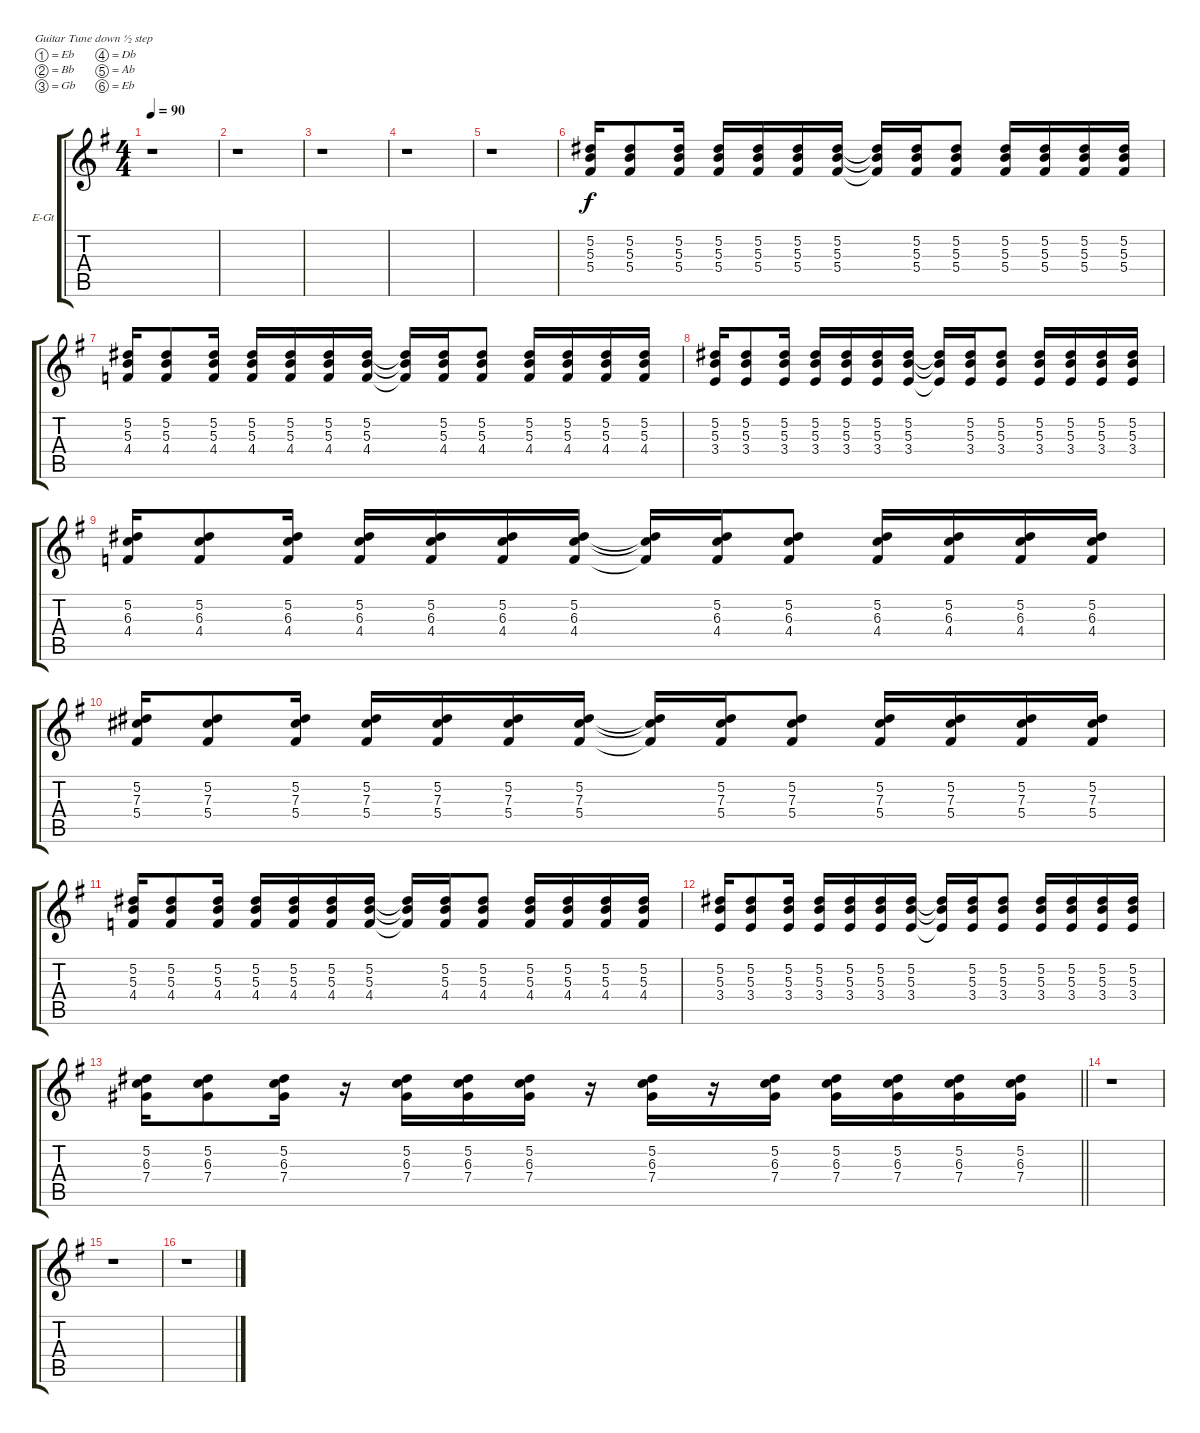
\bracketExtendMode groupsimilarinstruments
\firstSystemTrackNameOrientation horizontal
\otherSystemsTrackNameOrientation horizontal
\track ("d1" "E-Gt") {instrument distortionguitar}
\staff {score tabs}
\tuning (Eb4 Bb3 Gb3 Db3 Ab2 Eb2)
\ts (4 4)
\tempo 90
\clef g2
\ks g
r.1{dy f} |
r.1 |
r.1 |
r.1 |
r.1 |
(5.2 5.3 5.4).16 (5.2 5.3 5.4).8 (5.2 5.3 5.4).16 (5.2 5.3 5.4).16 (5.2 5.3 5.4).16 (5.2 5.3 5.4).16 (5.2 5.3 5.4).16 (5.2{t} 5.3{t} 5.4{t}).16 (5.2 5.3 5.4).16 (5.2 5.3 5.4).8 (5.2 5.3 5.4).16 (5.2 5.3 5.4).16 (5.2 5.3 5.4).16 (5.2 5.3 5.4).16 |
(5.2 5.3 4.4).16 (5.2 5.3 4.4).8 (5.2 5.3 4.4).16 (5.2 5.3 4.4).16 (5.2 5.3 4.4).16 (5.2 5.3 4.4).16 (5.2 5.3 4.4).16 (5.2{t} 5.3{t} 4.4{t}).16 (5.2 5.3 4.4).16 (5.2 5.3 4.4).8 (5.2 5.3 4.4).16 (5.2 5.3 4.4).16 (5.2 5.3 4.4).16 (5.2 5.3 4.4).16 |
(5.2 5.3 3.4).16 (5.2 5.3 3.4).8 (5.2 5.3 3.4).16 (5.2 5.3 3.4).16 (5.2 5.3 3.4).16 (5.2 5.3 3.4).16 (5.2 5.3 3.4).16 (5.2{t} 5.3{t} 3.4{t}).16 (5.2 5.3 3.4).16 (5.2 5.3 3.4).8 (5.2 5.3 3.4).16 (5.2 5.3 3.4).16 (5.2 5.3 3.4).16 (5.2 5.3 3.4).16 |
(5.2 6.3 4.4).16 (5.2 6.3 4.4).8 (5.2 6.3 4.4).16 (5.2 6.3 4.4).16 (5.2 6.3 4.4).16 (5.2 6.3 4.4).16 (5.2 6.3 4.4).16 (5.2{t} 6.3{t} 4.4{t}).16 (5.2 6.3 4.4).16 (5.2 6.3 4.4).8 (5.2 6.3 4.4).16 (5.2 6.3 4.4).16 (5.2 6.3 4.4).16 (5.2 6.3 4.4).16 |
(5.2 7.3 5.4).16 (5.2 7.3 5.4).8 (5.2 7.3 5.4).16 (5.2 7.3 5.4).16 (5.2 7.3 5.4).16 (5.2 7.3 5.4).16 (5.2 7.3 5.4).16 (5.2{t} 7.3{t} 5.4{t}).16 (5.2 7.3 5.4).16 (5.2 7.3 5.4).8 (5.2 7.3 5.4).16 (5.2 7.3 5.4).16 (5.2 7.3 5.4).16 (5.2 7.3 5.4).16 |
(5.2 5.3 4.4).16 (5.2 5.3 4.4).8 (5.2 5.3 4.4).16 (5.2 5.3 4.4).16 (5.2 5.3 4.4).16 (5.2 5.3 4.4).16 (5.2 5.3 4.4).16 (5.2{t} 5.3{t} 4.4{t}).16 (5.2 5.3 4.4).16 (5.2 5.3 4.4).8 (5.2 5.3 4.4).16 (5.2 5.3 4.4).16 (5.2 5.3 4.4).16 (5.2 5.3 4.4).16 |
(5.2 5.3 3.4).16 (5.2 5.3 3.4).8 (5.2 5.3 3.4).16 (5.2 5.3 3.4).16 (5.2 5.3 3.4).16 (5.2 5.3 3.4).16 (5.2 5.3 3.4).16 (5.2{t} 5.3{t} 3.4{t}).16 (5.2 5.3 3.4).16 (5.2 5.3 3.4).8 (5.2 5.3 3.4).16 (5.2 5.3 3.4).16 (5.2 5.3 3.4).16 (5.2 5.3 3.4).16 |
\barLineRight lightlight
(5.2 6.3 7.4).16 (5.2 6.3 7.4).8 (5.2 6.3 7.4).16 r.16 (5.2 6.3 7.4).16 (5.2 6.3 7.4).16 (5.2 6.3 7.4).16 r.16 (5.2 6.3 7.4).16 r.16 (5.2 6.3 7.4).16 (5.2 6.3 7.4).16 (5.2 6.3 7.4).16 (5.2 6.3 7.4).16 (5.2 6.3 7.4).16 |
\section ("" " ")
r.1 |
r.1 |
r.1
